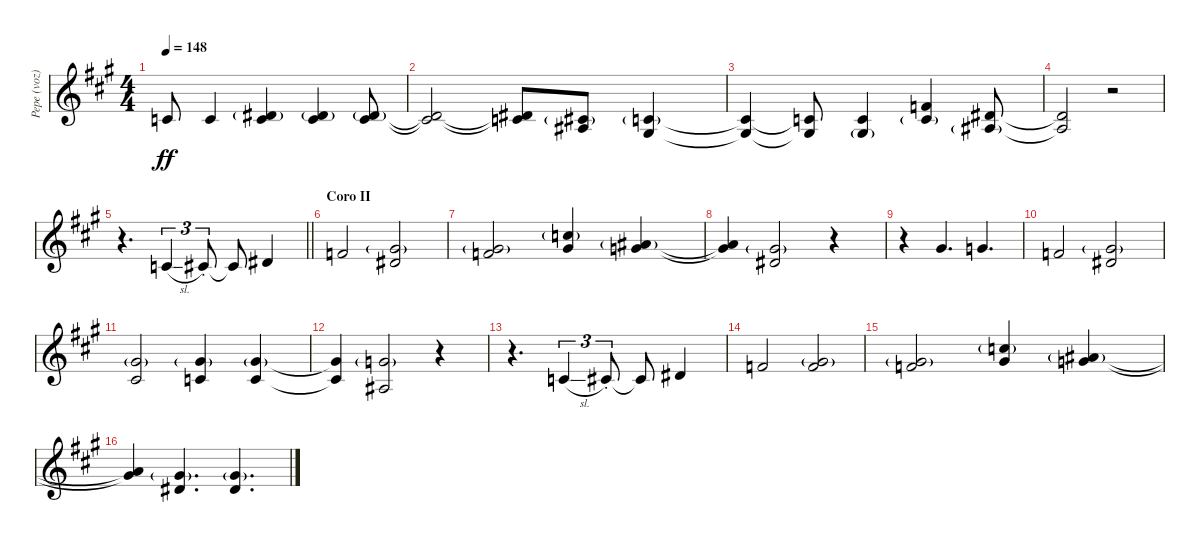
\track ("Pepe (voz)" "Pepe (voz)") {instrument tenorsax}
\staff {score}
\tuning (Eb4 Bb3 Gb3 Db3 Ab2 Eb2) {hide}
\ts (4 4)
\tempo 148
\clef g2
\ks a
2.2.8{dy ff} 2.2.4 (0.1{g} 2.2).4 (0.1{g} 2.2).4 (0.1{g} 2.2).8 |
(0.1{t} 2.2{t}).2 (0.1{t} 2.2{t}).8 (3.2{g} 4.3).8 (2.2{g} 2.3).4 |
(2.2{t} 2.3{t}).4 (2.2{t} 2.3{t}).8 (2.2 2.3{g}).4 (2.1 2.2{g}).4 (0.1 4.3{g}).8 |
(0.1{t} 4.3{t}).2 r.2 |
\barLineRight lightlight
r.4{d} 2.2{sl}.4{tu (3 2)} 3.2{st}.8{tu (3 2)} 3.2{t}.8 5.2.4 |
\section ("" "Coro II")
7.2.2 (5.1{g} 5.2).2 |
(5.1{g} 7.2).2 (9.1{g} 10.2).4 (7.1{g} 9.2).4 |
(7.1{t} 9.2{t}).4 (5.1{g} 5.2).2 r.4 |
r.4 5.1.4{d} 4.1.4{d} |
2.1.2 (5.1{g} 5.2).2 |
(5.1{g} 3.2).2 (5.1{g} 2.2).4 (5.1{g} 2.2).4 |
(5.1{t} 2.2{t}).4 (4.1{g} 0.2).2 r.4 |
r.4{d} 2.2{sl}.4{tu (3 2)} 3.2{st}.8{tu (3 2)} 3.2{t}.8 5.2.4 |
2.1.2 (5.1{g} 7.2).2 |
(5.1{g} 7.2).2 (9.1{g} 10.2).4 (7.1{g} 9.2).4 |
(7.1{t} 9.2{t}).4 (5.1{g} 5.2).4{d} (5.1{g} 5.2).4{d}
